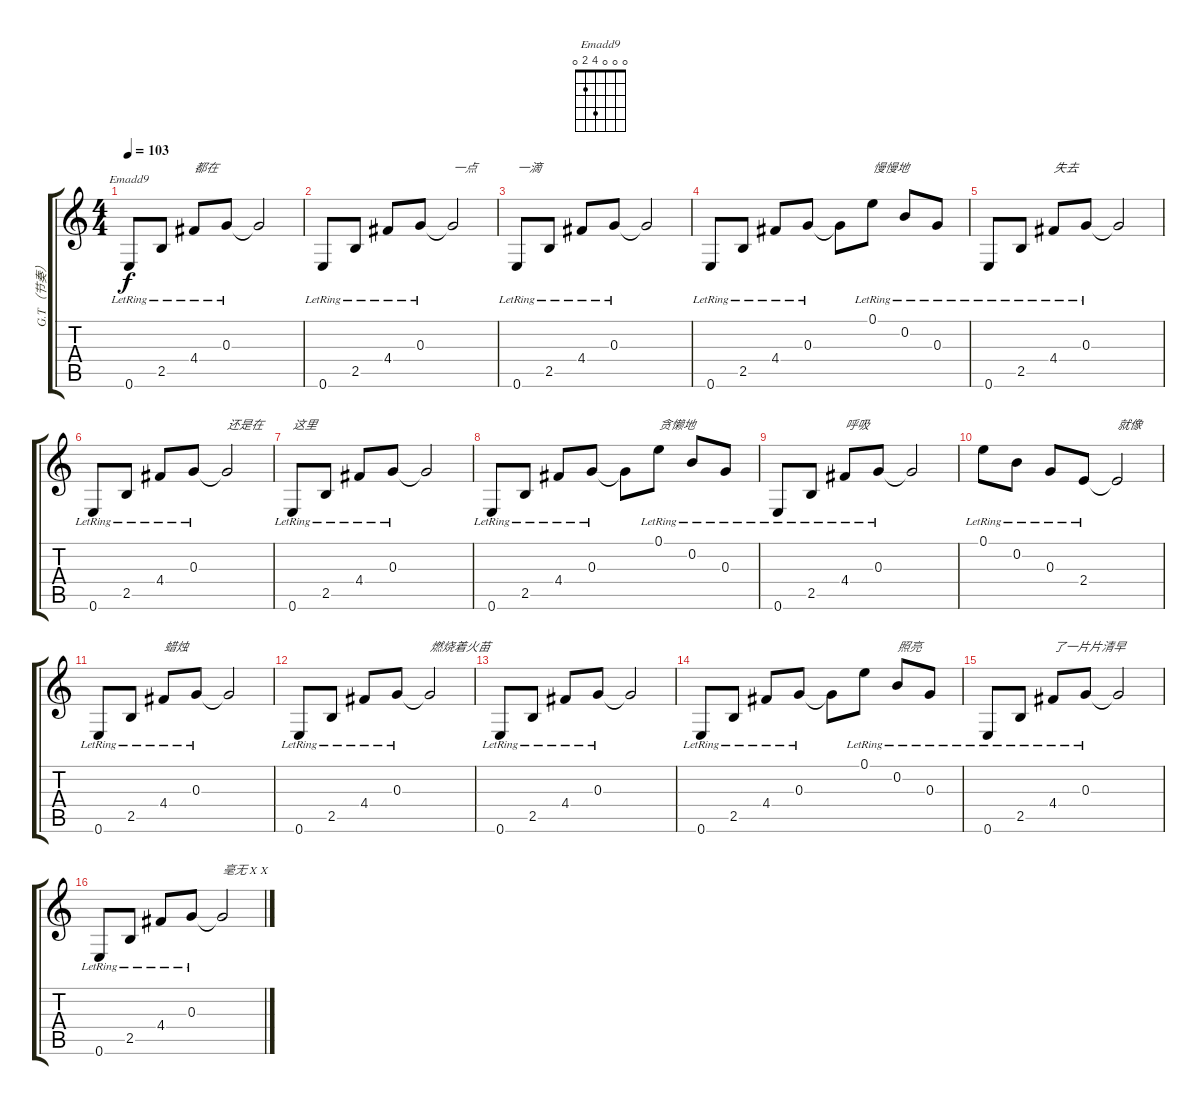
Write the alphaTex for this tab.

\track ("G.T（节奏）" "G.T（节奏）") {instrument acousticguitarsteel}
\staff {score tabs}
\tuning (E4 B3 G3 D3 A2 E2) {hide}
\chord ("Emadd9" 0 0 0 4 2 0)
\ts (4 4)
\tempo 103
\clef g2
\ks c
0.6{lr}.8{ch "Emadd9" dy f} 2.5{lr}.8 4.4{lr}.8{txt "都在"} 0.3{lr}.8 0.3{t}.2 |
0.6{lr}.8 2.5{lr}.8 4.4{lr}.8 0.3{lr}.8 0.3{t}.2{txt "一点"} |
0.6{lr}.8{txt "一滴"} 2.5{lr}.8 4.4{lr}.8 0.3{lr}.8 0.3{t}.2 |
0.6{lr}.8 2.5{lr}.8 4.4{lr}.8 0.3{lr}.8 0.3{t}.8 0.1{lr}.8{txt "慢慢地"} 0.2{lr}.8 0.3{lr}.8 |
0.6{lr}.8 2.5{lr}.8 4.4{lr}.8{txt "失去"} 0.3{lr}.8 0.3{t}.2 |
0.6{lr}.8 2.5{lr}.8 4.4{lr}.8 0.3{lr}.8 0.3{t}.2{txt "还是在"} |
0.6{lr}.8{txt "这里"} 2.5{lr}.8 4.4{lr}.8 0.3{lr}.8 0.3{t}.2 |
0.6{lr}.8 2.5{lr}.8 4.4{lr}.8 0.3{lr}.8 0.3{t}.8 0.1{lr}.8{txt "贪懒地"} 0.2{lr}.8 0.3{lr}.8 |
0.6{lr}.8 2.5{lr}.8 4.4{lr}.8{txt "呼吸"} 0.3{lr}.8 0.3{t}.2 |
0.1{lr}.8 0.2{lr}.8 0.3{lr}.8 2.4{lr}.8 2.4{t}.2{txt "就像"} |
0.6{lr}.8 2.5{lr}.8 4.4{lr}.8{txt "蜡烛"} 0.3{lr}.8 0.3{t}.2 |
0.6{lr}.8 2.5{lr}.8 4.4{lr}.8 0.3{lr}.8 0.3{t}.2{txt "燃烧着火苗"} |
0.6{lr}.8 2.5{lr}.8 4.4{lr}.8 0.3{lr}.8 0.3{t}.2 |
0.6{lr}.8 2.5{lr}.8 4.4{lr}.8 0.3{lr}.8 0.3{t}.8 0.1{lr}.8 0.2{lr}.8{txt "照亮"} 0.3{lr}.8 |
0.6{lr}.8 2.5{lr}.8 4.4{lr}.8{txt "了一片片清早"} 0.3{lr}.8 0.3{t}.2 |
0.6{lr}.8 2.5{lr}.8 4.4{lr}.8 0.3{lr}.8 0.3{t}.2{txt "毫无 X X"}
